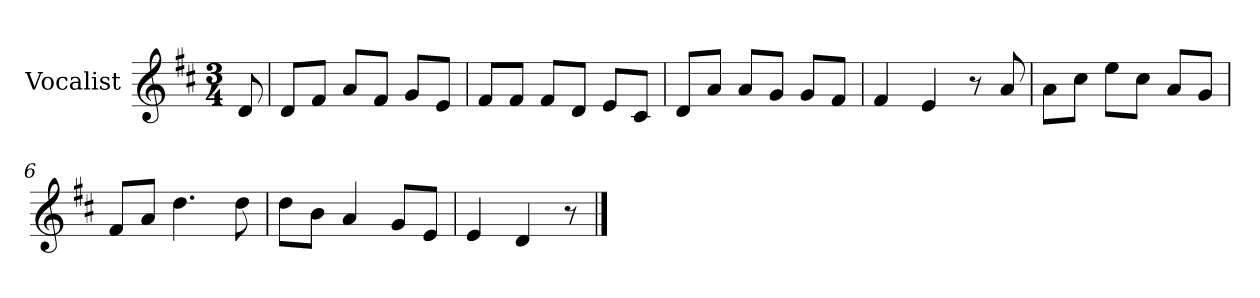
**kern
*part1
*staff1
*I"Vocalist
*k[f#c#]
*D:
*M3/4
=
8d
=1
8dL
8f#J
8aL
8f#J
8gL
8eJ
=2
8f#L
8f#J
8f#L
8dJ
8eL
8c#J
=3
8dL
8aJ
8aL
8gJ
8gL
8f#J
=4
4f#
4e
8r
8a
=5
8aL
8cc#J
8eeL
8cc#J
8aL
8gJ
=6
8f#L
8aJ
4.dd
8dd
=7
8ddL
8bJ
4a
8gL
8eJ
=8
4e
4d
8r
==
*-
